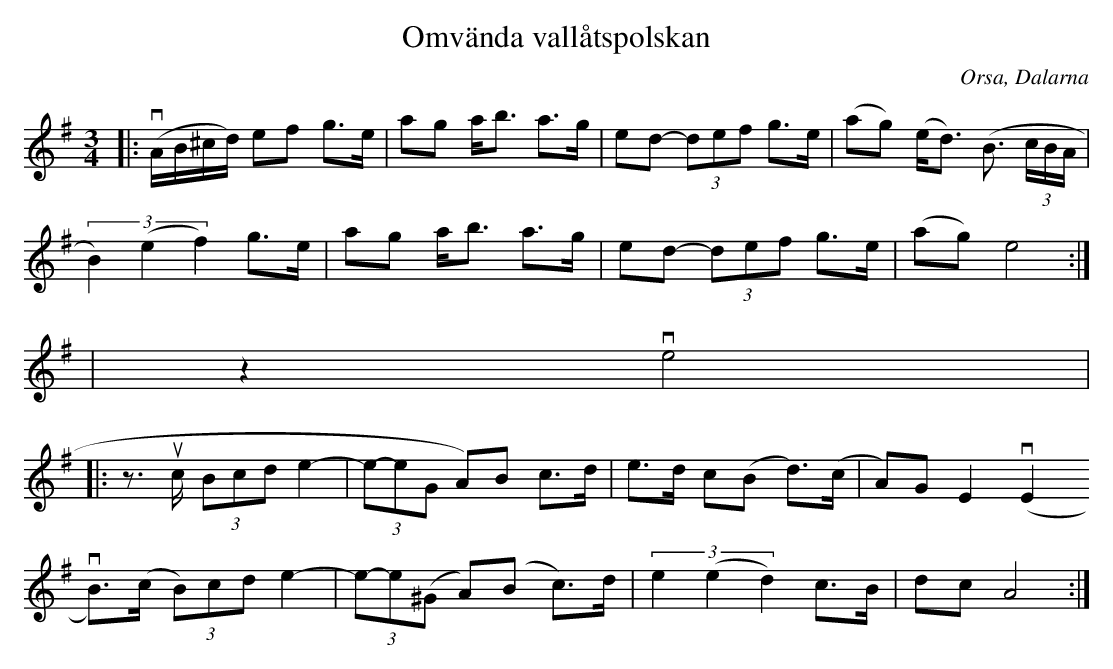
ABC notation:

X:1
T:Omvända vallåtspolskan
O:Orsa, Dalarna
M:3/4
L:1/8
K:G
|: v(A/B/^c/d/) ef g>e |ag a<b a>g  |ed- (3def g>e  | (ag) (e<d) (B3/ (3c/B/A/|
(3B2)(e2f2) g>e |ag a<b a>g |ed- (3def g>e | (ag) e4 :|
|z2 ve4 |
|: z>uc- (3Bcd e2- | (3e-e^(G A)B- c>d- | e>d- c(B d)>(c | A)G E2 (vE2
vB)>(c (3B)cd e2- | (3e-e(^G A)(B c)>d | (3e2(e2d2)  c>B  | dc A4 :|
